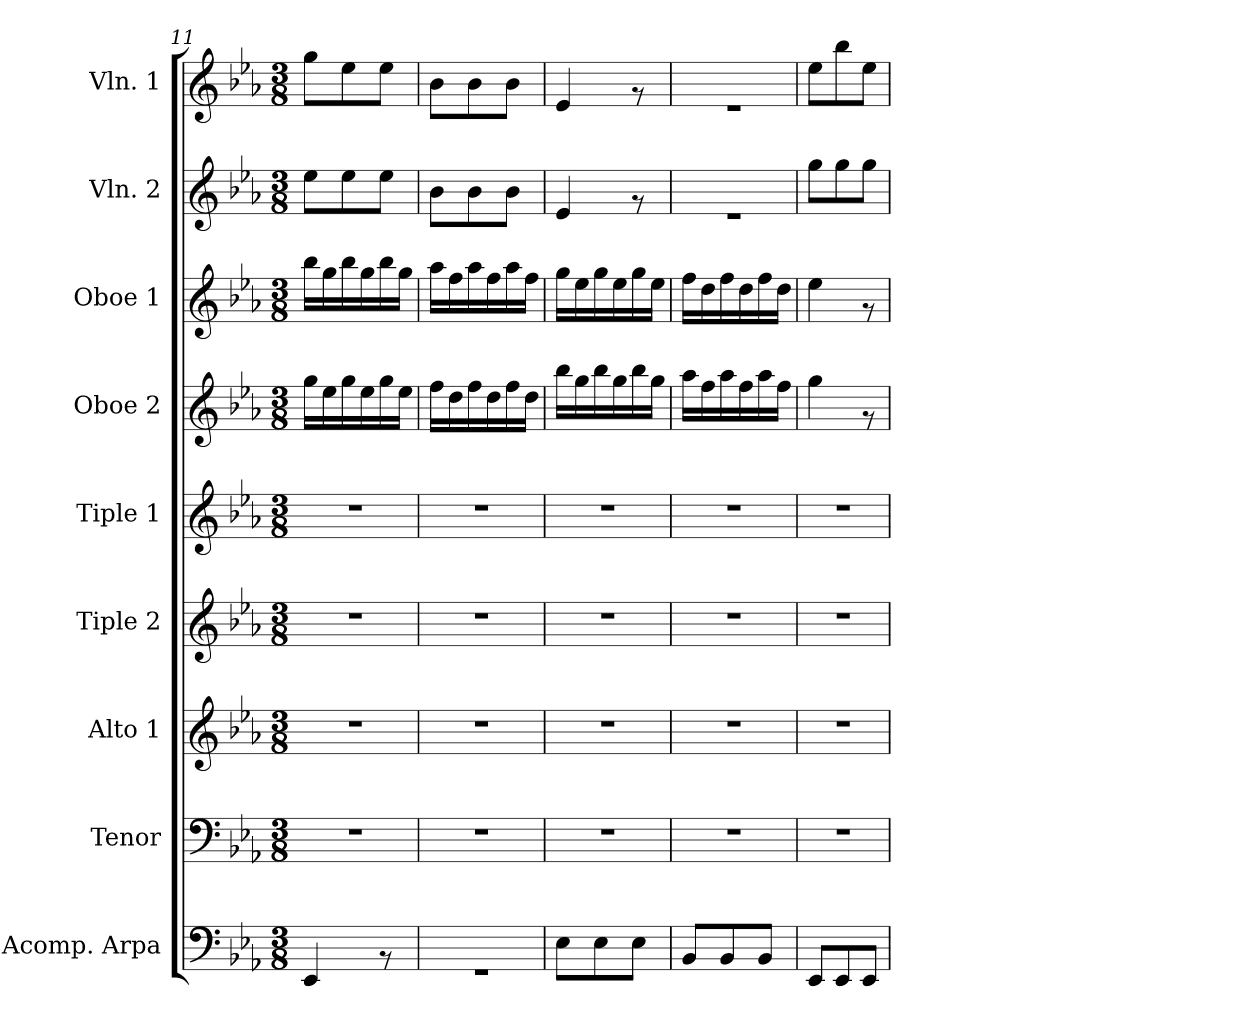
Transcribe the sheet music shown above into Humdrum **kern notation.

**kern	**kern	**kern	**kern	**kern	**kern	**kern	**kern	**kern
*part9	*part8	*part7	*part6	*part5	*part4	*part3	*part2	*part1
*staff9	*staff8	*staff7	*staff6	*staff5	*staff4	*staff3	*staff2	*staff1
*I"Acomp. Arpa	*I"Tenor	*I"Alto 1	*I"Tiple 2	*I"Tiple 1	*I"Oboe 2	*I"Oboe 1	*I"Vln. 2	*I"Vln. 1
*I'Acomp. Arpa	*I'Tenor	*I'Alto 1	*I'Tiple 2	*I'Tiple 1	*I'Oboe 2	*I'Oboe 1	*I'Vln. 2	*I'Vln. 1
*clefF4	*clefF4	*clefG2	*clefG2	*clefG2	*clefG2	*clefG2	*clefG2	*clefG2
*k[b-e-a-]	*k[b-e-a-]	*k[b-e-a-]	*k[b-e-a-]	*k[b-e-a-]	*k[b-e-a-]	*k[b-e-a-]	*k[b-e-a-]	*k[b-e-a-]
*E-:	*E-:	*E-:	*E-:	*E-:	*E-:	*E-:	*E-:	*E-:
*M3/8	*M3/8	*M3/8	*M3/8	*M3/8	*M3/8	*M3/8	*M3/8	*M3/8
=11	=11	=11	=11	=11	=11	=11	=11	=11
4EE-/	4.r	4.r	4.r	4.r	16gg\LL	16bb-\LL	8ee-\L	8gg\L
.	.	.	.	.	16ee-\	16gg\	.	.
.	.	.	.	.	16gg\	16bb-\	8ee-\	8ee-\
.	.	.	.	.	16ee-\	16gg\	.	.
8rAA	.	.	.	.	16gg\	16bb-\	8ee-\J	8ee-\J
.	.	.	.	.	16ee-\JJ	16gg\JJ	.	.
=12	=12	=12	=12	=12	=12	=12	=12	=12
4.rGG	4.r	4.r	4.r	4.r	16ff\LL	16aa-\LL	8b-\L	8b-\L
.	.	.	.	.	16dd\	16ff\	.	.
.	.	.	.	.	16ff\	16aa-\	8b-\	8b-\
.	.	.	.	.	16dd\	16ff\	.	.
.	.	.	.	.	16ff\	16aa-\	8b-\J	8b-\J
.	.	.	.	.	16dd\JJ	16ff\JJ	.	.
=13	=13	=13	=13	=13	=13	=13	=13	=13
8E-\L	4.r	4.r	4.r	4.r	16bb-\LL	16gg\LL	4e-/	4e-/
.	.	.	.	.	16gg\	16ee-\	.	.
8E-\	.	.	.	.	16bb-\	16gg\	.	.
.	.	.	.	.	16gg\	16ee-\	.	.
8E-\J	.	.	.	.	16bb-\	16gg\	8rf	8rf
.	.	.	.	.	16gg\JJ	16ee-\JJ	.	.
=14	=14	=14	=14	=14	=14	=14	=14	=14
8BB-/L	4.r	4.r	4.r	4.r	16aa-\LL	16ff\LL	4.re	4.re
.	.	.	.	.	16ff\	16dd\	.	.
8BB-/	.	.	.	.	16aa-\	16ff\	.	.
.	.	.	.	.	16ff\	16dd\	.	.
8BB-/J	.	.	.	.	16aa-\	16ff\	.	.
.	.	.	.	.	16ff\JJ	16dd\JJ	.	.
!!LO:LB:g=z
=15	=15	=15	=15	=15	=15	=15	=15	=15
8EE-/L	4.r	4.r	4.r	4.r	4gg\	4ee-\	8gg\L	8ee-\L
8EE-/	.	.	.	.	.	.	8gg\	8bb-\
8EE-/J	.	.	.	.	8rf	8rf	8gg\J	8ee-\J
=	=	=	=	=	=	=	=	=
*-	*-	*-	*-	*-	*-	*-	*-	*-
